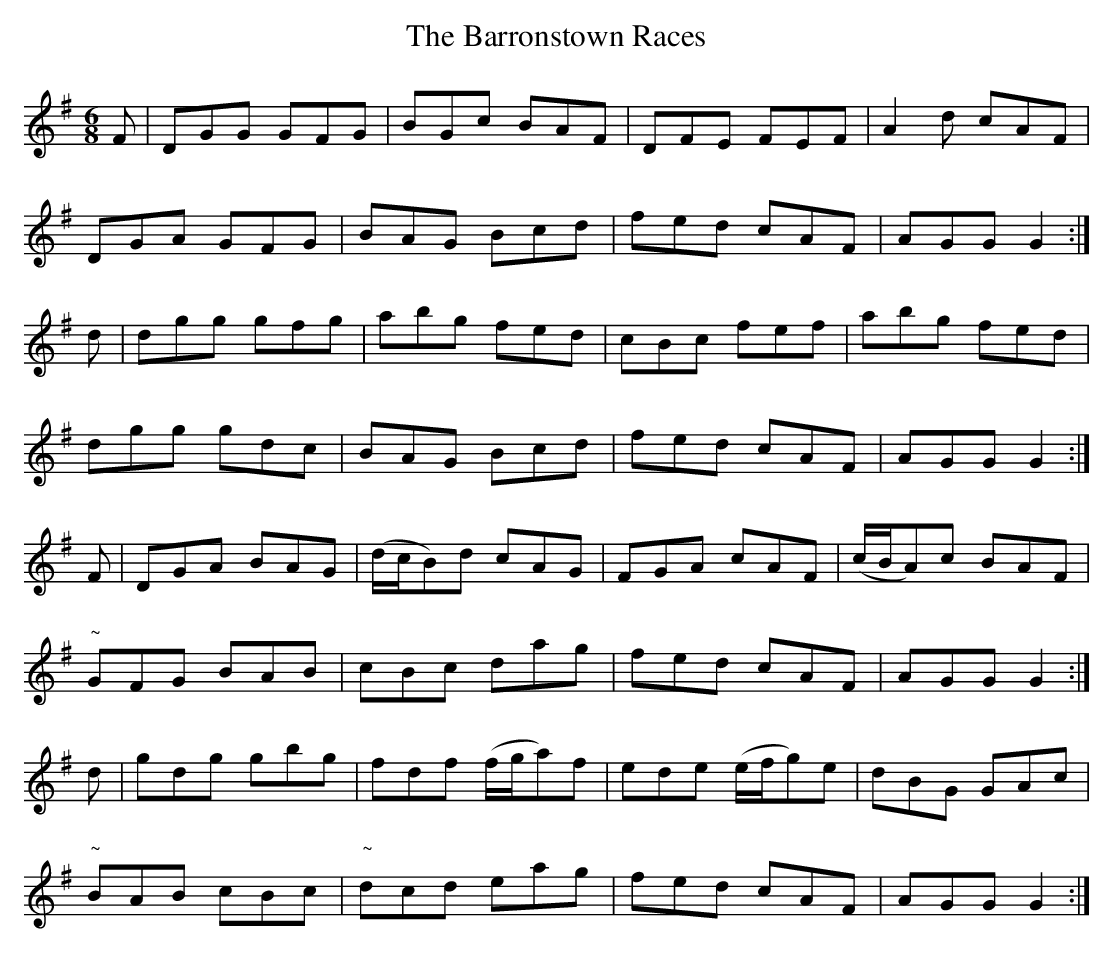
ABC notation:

X:1
T: The Barronstown Races
M: 6/8
L: 1/8
K: G
F|DGG GFG|BGc BAF|DFE FEF|A2 d cAF|
DGA GFG|BAG Bcd|fed cAF|AGG G2:|
d|dgg gfg|abg fed|cBc fef|abg fed|
dgg gdc|BAG Bcd|fed cAF|AGG G2:|
F|DGA BAG|(d/c/B)d cAG|FGA cAF|(c/B/A)c BAF|
"~"GFG BAB|cBc dag|fed cAF|AGG G2:|
d|gdg gbg|fdf (f/g/a)f|ede (e/f/g)e|dBG GAc|
"~"BAB cBc|"~"dcd eag|fed cAF|AGG G2:|
